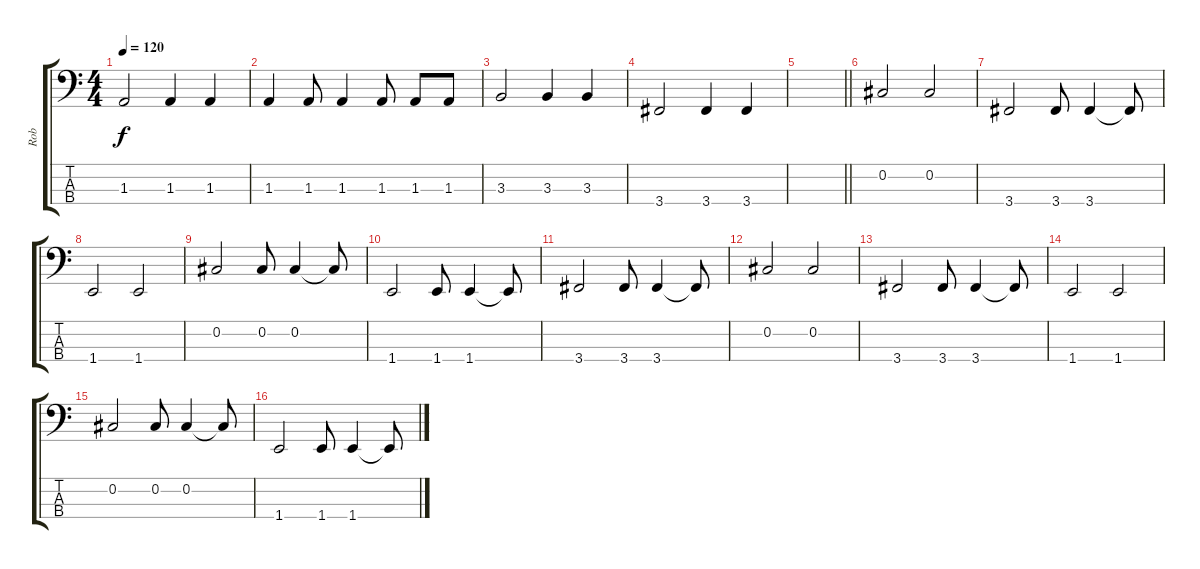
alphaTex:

\track ("Rob" "Rob") {instrument electricbassfinger}
\staff {score tabs}
\tuning (Gb2 Db2 Ab1 Eb1) {hide}
\ts (4 4)
\tempo 120
\clef f4
\ks c
1.3.2{dy f} 1.3.4 1.3.4 |
1.3.4 1.3.8 1.3.4 1.3.8 1.3.8 1.3.8 |
3.3.2 3.3.4 3.3.4 |
3.4.2 3.4.4 3.4.4 |
\barLineRight lightlight
|
0.2.2 0.2.2 |
3.4.2 3.4.8 3.4.4 3.4{t}.8 |
1.4.2 1.4.2 |
0.2.2 0.2.8 0.2.4 0.2{t}.8 |
1.4.2 1.4.8 1.4.4 1.4{t}.8 |
3.4.2 3.4.8 3.4.4 3.4{t}.8 |
0.2.2 0.2.2 |
3.4.2 3.4.8 3.4.4 3.4{t}.8 |
1.4.2 1.4.2 |
0.2.2 0.2.8 0.2.4 0.2{t}.8 |
1.4.2 1.4.8 1.4.4 1.4{t}.8
